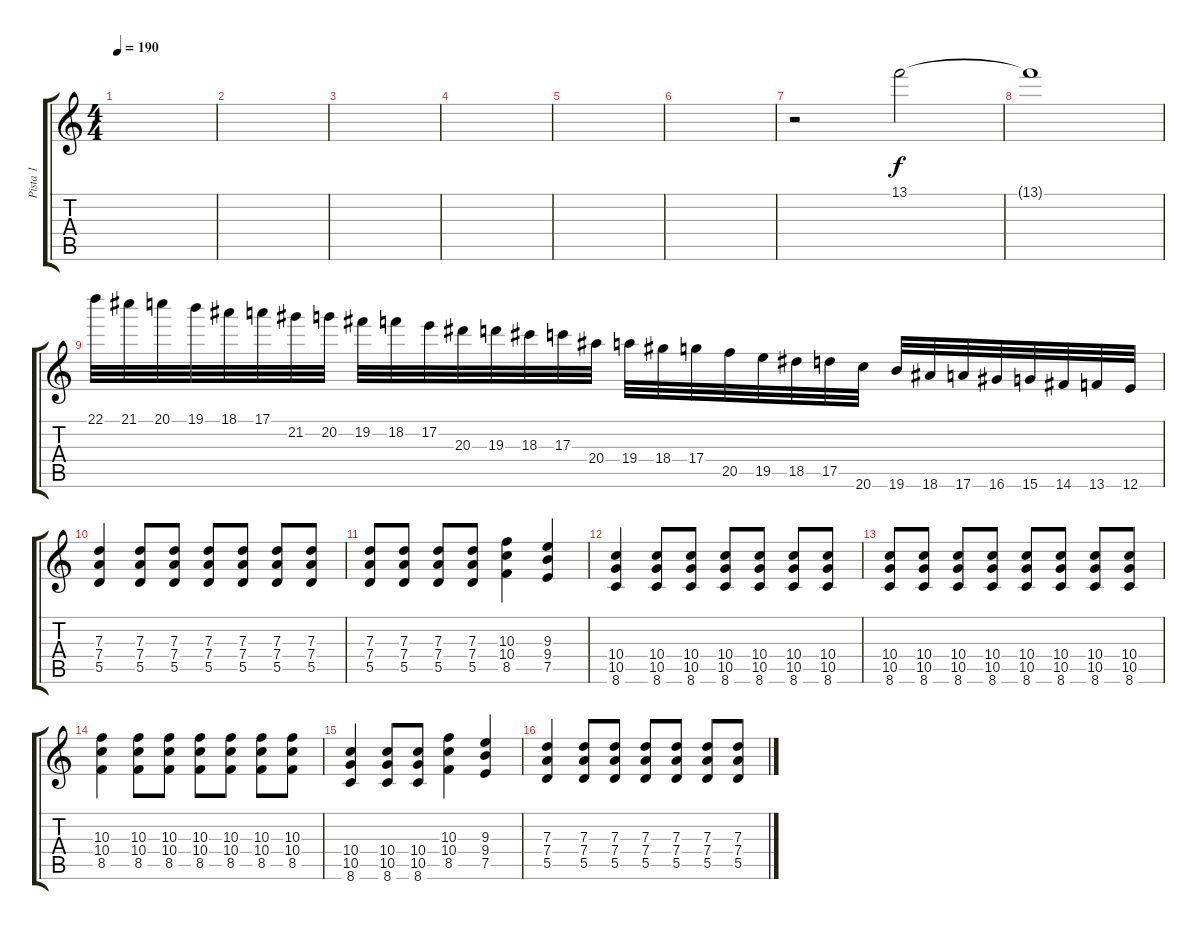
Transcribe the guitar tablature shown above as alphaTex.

\track ("Pista 1" "Pista 1") {instrument distortionguitar}
\staff {score tabs}
\tuning (E4 B3 G3 D3 A2 E2) {hide}
\ts (4 4)
\tempo 190
\clef g2
\ks c
|
|
|
|
|
|
r.2 13.1.2{instrument guitarharmonics} |
13.1{t}.1 |
22.1.32{instrument distortionguitar} 21.1.32 20.1.32 19.1.32 18.1.32 17.1.32 21.2.32 20.2.32 19.2.32 18.2.32 17.2.32 20.3.32 19.3.32 18.3.32 17.3.32 20.4.32 19.4.32 18.4.32 17.4.32 20.5.32 19.5.32 18.5.32 17.5.32 20.6.32 19.6.32 18.6.32 17.6.32 16.6.32 15.6.32 14.6.32 13.6.32 12.6.32 |
(7.3 7.4 5.5).4 (7.3 7.4 5.5).8 (7.3 7.4 5.5).8 (7.3 7.4 5.5).8 (7.3 7.4 5.5).8 (7.3 7.4 5.5).8 (7.3 7.4 5.5).8 |
(7.3 7.4 5.5).8 (7.3 7.4 5.5).8 (7.3 7.4 5.5).8 (7.3 7.4 5.5).8 (10.3 10.4 8.5).4 (9.3 9.4 7.5).4 |
(10.4 10.5 8.6).4 (10.4 10.5 8.6).8 (10.4 10.5 8.6).8 (10.4 10.5 8.6).8 (10.4 10.5 8.6).8 (10.4 10.5 8.6).8 (10.4 10.5 8.6).8 |
(10.4 10.5 8.6).8 (10.4 10.5 8.6).8 (10.4 10.5 8.6).8 (10.4 10.5 8.6).8 (10.4 10.5 8.6).8 (10.4 10.5 8.6).8 (10.4 10.5 8.6).8 (10.4 10.5 8.6).8 |
(10.3 10.4 8.5).4 (10.3 10.4 8.5).8 (10.3 10.4 8.5).8 (10.3 10.4 8.5).8 (10.3 10.4 8.5).8 (10.3 10.4 8.5).8 (10.3 10.4 8.5).8 |
(10.4 10.5 8.6).4 (10.4 10.5 8.6).8 (10.4 10.5 8.6).8 (10.3 10.4 8.5).4 (9.3 9.4 7.5).4 |
(7.3 7.4 5.5).4 (7.3 7.4 5.5).8 (7.3 7.4 5.5).8 (7.3 7.4 5.5).8 (7.3 7.4 5.5).8 (7.3 7.4 5.5).8 (7.3 7.4 5.5).8
